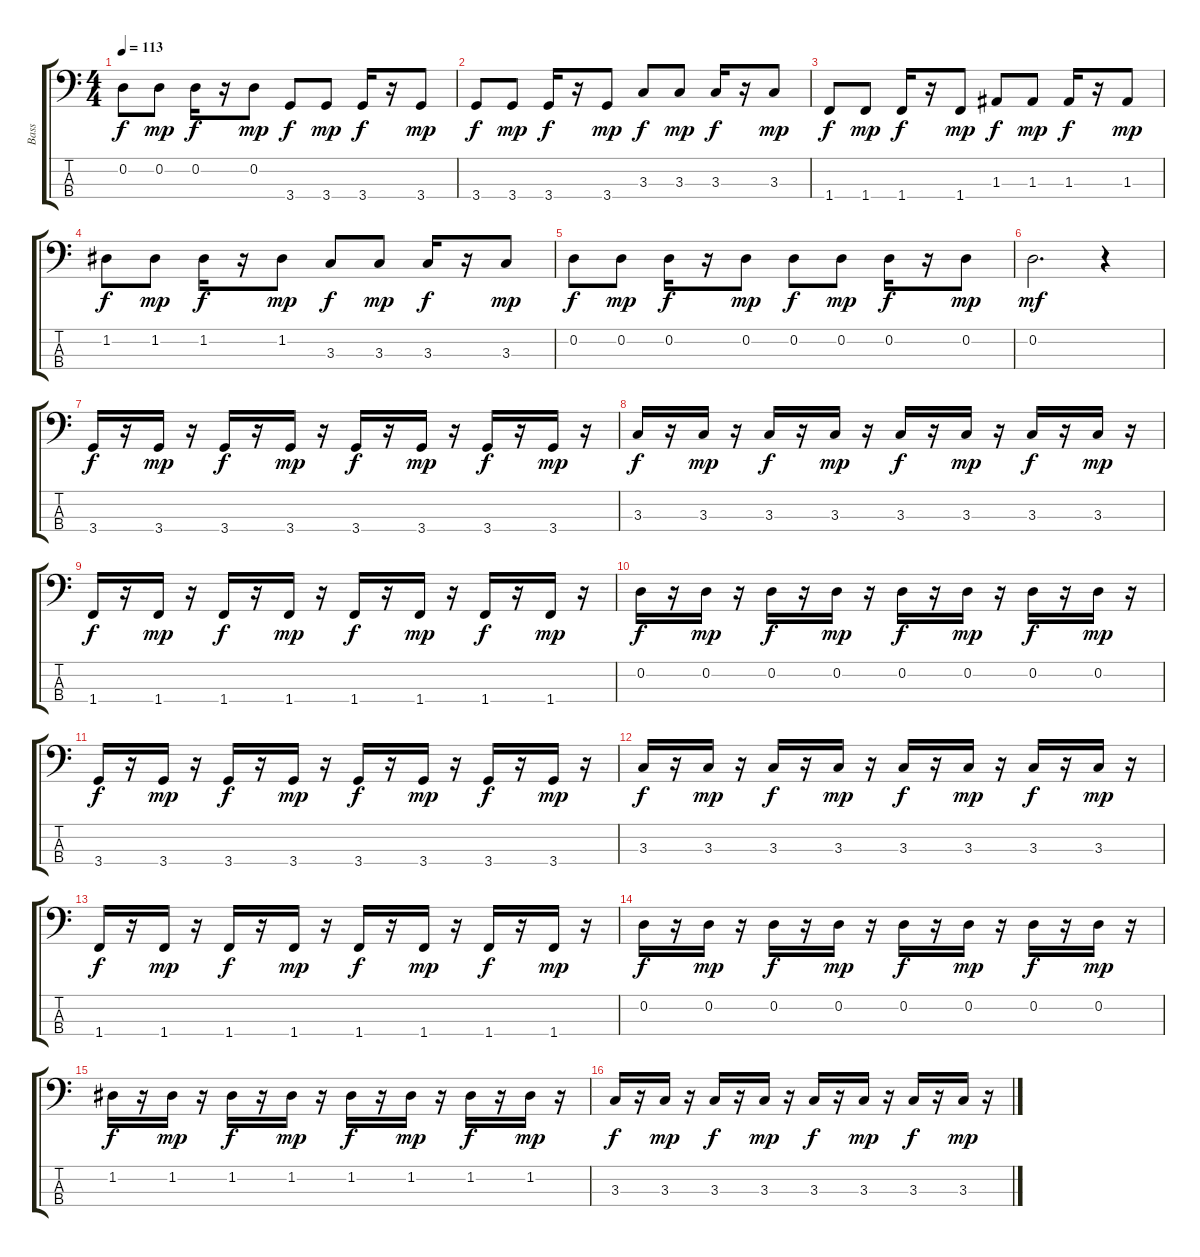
\track ("Bass" "Bass") {instrument electricbassfinger}
\staff {score tabs}
\tuning (G2 D2 A1 E1) {hide}
\ts (4 4)
\tempo 113
\clef f4
\ks c
0.2.8{dy f} 0.2.8{dy mp} 0.2.16{dy f} r.16 0.2.8{dy mp} 3.4.8{dy f} 3.4.8{dy mp} 3.4.16{dy f} r.16 3.4.8{dy mp} |
3.4.8{dy f} 3.4.8{dy mp} 3.4.16{dy f} r.16 3.4.8{dy mp} 3.3.8{dy f} 3.3.8{dy mp} 3.3.16{dy f} r.16 3.3.8{dy mp} |
1.4.8{dy f} 1.4.8{dy mp} 1.4.16{dy f} r.16 1.4.8{dy mp} 1.3.8{dy f} 1.3.8{dy mp} 1.3.16{dy f} r.16 1.3.8{dy mp} |
1.2.8{dy f} 1.2.8{dy mp} 1.2.16{dy f} r.16 1.2.8{dy mp} 3.3.8{dy f} 3.3.8{dy mp} 3.3.16{dy f} r.16 3.3.8{dy mp} |
0.2.8{dy f} 0.2.8{dy mp} 0.2.16{dy f} r.16 0.2.8{dy mp} 0.2.8{dy f} 0.2.8{dy mp} 0.2.16{dy f} r.16 0.2.8{dy mp} |
0.2.2{d dy mf} r.4 |
3.4.16{dy f} r.16 3.4.16{dy mp} r.16 3.4.16{dy f} r.16 3.4.16{dy mp} r.16 3.4.16{dy f} r.16 3.4.16{dy mp} r.16 3.4.16{dy f} r.16 3.4.16{dy mp} r.16 |
3.3.16{dy f} r.16 3.3.16{dy mp} r.16 3.3.16{dy f} r.16 3.3.16{dy mp} r.16 3.3.16{dy f} r.16 3.3.16{dy mp} r.16 3.3.16{dy f} r.16 3.3.16{dy mp} r.16 |
1.4.16{dy f} r.16 1.4.16{dy mp} r.16 1.4.16{dy f} r.16 1.4.16{dy mp} r.16 1.4.16{dy f} r.16 1.4.16{dy mp} r.16 1.4.16{dy f} r.16 1.4.16{dy mp} r.16 |
0.2.16{dy f} r.16 0.2.16{dy mp} r.16 0.2.16{dy f} r.16 0.2.16{dy mp} r.16 0.2.16{dy f} r.16 0.2.16{dy mp} r.16 0.2.16{dy f} r.16 0.2.16{dy mp} r.16 |
3.4.16{dy f} r.16 3.4.16{dy mp} r.16 3.4.16{dy f} r.16 3.4.16{dy mp} r.16 3.4.16{dy f} r.16 3.4.16{dy mp} r.16 3.4.16{dy f} r.16 3.4.16{dy mp} r.16 |
3.3.16{dy f} r.16 3.3.16{dy mp} r.16 3.3.16{dy f} r.16 3.3.16{dy mp} r.16 3.3.16{dy f} r.16 3.3.16{dy mp} r.16 3.3.16{dy f} r.16 3.3.16{dy mp} r.16 |
1.4.16{dy f} r.16 1.4.16{dy mp} r.16 1.4.16{dy f} r.16 1.4.16{dy mp} r.16 1.4.16{dy f} r.16 1.4.16{dy mp} r.16 1.4.16{dy f} r.16 1.4.16{dy mp} r.16 |
0.2.16{dy f} r.16 0.2.16{dy mp} r.16 0.2.16{dy f} r.16 0.2.16{dy mp} r.16 0.2.16{dy f} r.16 0.2.16{dy mp} r.16 0.2.16{dy f} r.16 0.2.16{dy mp} r.16 |
1.2.16{dy f} r.16 1.2.16{dy mp} r.16 1.2.16{dy f} r.16 1.2.16{dy mp} r.16 1.2.16{dy f} r.16 1.2.16{dy mp} r.16 1.2.16{dy f} r.16 1.2.16{dy mp} r.16 |
3.3.16{dy f} r.16 3.3.16{dy mp} r.16 3.3.16{dy f} r.16 3.3.16{dy mp} r.16 3.3.16{dy f} r.16 3.3.16{dy mp} r.16 3.3.16{dy f} r.16 3.3.16{dy mp} r.16
